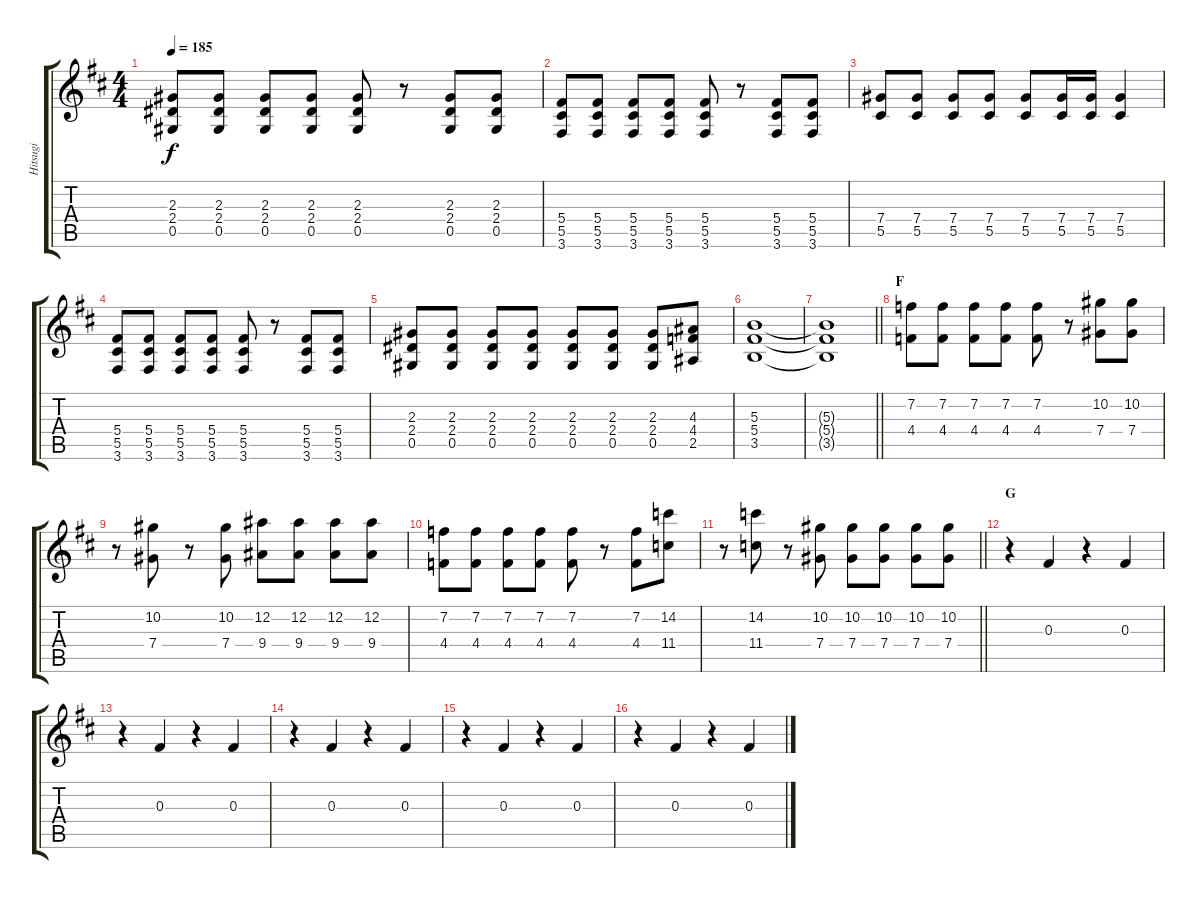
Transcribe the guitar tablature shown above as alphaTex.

\track ("Hitsugi" "Hitsugi") {instrument overdrivenguitar}
\staff {score tabs}
\tuning (Eb4 Bb3 Gb3 Db3 Ab2 Eb2) {hide}
\ts (4 4)
\tempo 185
\clef g2
\ks d
(2.3 2.4 0.5).8{dy f} (2.3 2.4 0.5).8 (2.3 2.4 0.5).8 (2.3 2.4 0.5).8 (2.3 2.4 0.5).8 r.8 (2.3 2.4 0.5).8 (2.3 2.4 0.5).8 |
(5.4 5.5 3.6).8 (5.4 5.5 3.6).8 (5.4 5.5 3.6).8 (5.4 5.5 3.6).8 (5.4 5.5 3.6).8 r.8 (5.4 5.5 3.6).8 (5.4 5.5 3.6).8 |
(7.4 5.5).8 (7.4 5.5).8 (7.4 5.5).8 (7.4 5.5).8 (7.4 5.5).8 (7.4 5.5).16 (7.4 5.5).16 (7.4 5.5).4 |
(5.4 5.5 3.6).8 (5.4 5.5 3.6).8 (5.4 5.5 3.6).8 (5.4 5.5 3.6).8 (5.4 5.5 3.6).8 r.8 (5.4 5.5 3.6).8 (5.4 5.5 3.6).8 |
(2.3 2.4 0.5).8 (2.3 2.4 0.5).8 (2.3 2.4 0.5).8 (2.3 2.4 0.5).8 (2.3 2.4 0.5).8 (2.3 2.4 0.5).8 (2.3 2.4 0.5).8 (4.3 4.4 2.5).8 |
(5.3 5.4 3.5).1 |
\barLineRight lightlight
(5.3{t} 5.4{t} 3.5{t}).1 |
\section ("" "F")
(7.2 4.4).8 (7.2 4.4).8 (7.2 4.4).8 (7.2 4.4).8 (7.2 4.4).8 r.8 (10.2 7.4).8 (10.2 7.4).8 |
r.8 (10.2 7.4).8 r.8 (10.2 7.4).8 (12.2 9.4).8 (12.2 9.4).8 (12.2 9.4).8 (12.2 9.4).8 |
(7.2 4.4).8 (7.2 4.4).8 (7.2 4.4).8 (7.2 4.4).8 (7.2 4.4).8 r.8 (7.2 4.4).8 (14.2 11.4).8 |
\barLineRight lightlight
r.8 (14.2 11.4).8 r.8 (10.2 7.4).8 (10.2 7.4).8 (10.2 7.4).8 (10.2 7.4).8 (10.2 7.4).8 |
\section ("" "G")
r.4 0.3.4 r.4 0.3.4 |
r.4 0.3.4 r.4 0.3.4 |
r.4 0.3.4 r.4 0.3.4 |
r.4 0.3.4 r.4 0.3.4 |
r.4 0.3.4 r.4 0.3.4
